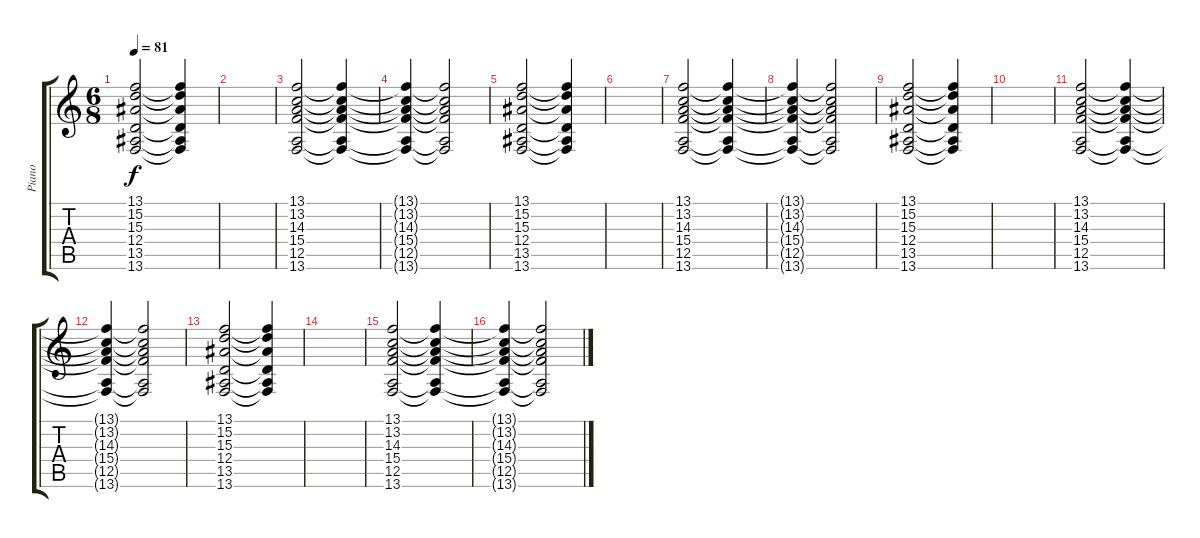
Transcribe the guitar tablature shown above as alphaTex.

\track ("Piano" "Piano") {instrument brightacousticpiano}
\staff {score tabs}
\tuning (E4 B3 G3 D3 A2 E2) {hide}
\ts (6 8)
\tempo 81
\clef g2
\ks c
(13.1 15.2 15.3 12.4 13.5 13.6).2{dy f instrument brightacousticpiano} (13.1{t} 15.2{t} 15.3{t} 12.4{t} 13.5{t} 13.6{t}).4 |
|
(13.1 13.2 14.3 15.4 12.5 13.6).2 (13.1{t} 13.2{t} 14.3{t} 15.4{t} 12.5{t} 13.6{t}).4 |
(13.1{t} 13.2{t} 14.3{t} 15.4{t} 12.5{t} 13.6{t}).4 (13.1{t} 13.2{t} 14.3{t} 15.4{t} 12.5{t} 13.6{t}).2 |
(13.1 15.2 15.3 12.4 13.5 13.6).2 (13.1{t} 15.2{t} 15.3{t} 12.4{t} 13.5{t} 13.6{t}).4 |
|
(13.1 13.2 14.3 15.4 12.5 13.6).2 (13.1{t} 13.2{t} 14.3{t} 15.4{t} 12.5{t} 13.6{t}).4 |
(13.1{t} 13.2{t} 14.3{t} 15.4{t} 12.5{t} 13.6{t}).4 (13.1{t} 13.2{t} 14.3{t} 15.4{t} 12.5{t} 13.6{t}).2 |
(13.1 15.2 15.3 12.4 13.5 13.6).2 (13.1{t} 15.2{t} 15.3{t} 12.4{t} 13.5{t} 13.6{t}).4 |
|
(13.1 13.2 14.3 15.4 12.5 13.6).2 (13.1{t} 13.2{t} 14.3{t} 15.4{t} 12.5{t} 13.6{t}).4 |
(13.1{t} 13.2{t} 14.3{t} 15.4{t} 12.5{t} 13.6{t}).4 (13.1{t} 13.2{t} 14.3{t} 15.4{t} 12.5{t} 13.6{t}).2 |
(13.1 15.2 15.3 12.4 13.5 13.6).2 (13.1{t} 15.2{t} 15.3{t} 12.4{t} 13.5{t} 13.6{t}).4 |
|
(13.1 13.2 14.3 15.4 12.5 13.6).2 (13.1{t} 13.2{t} 14.3{t} 15.4{t} 12.5{t} 13.6{t}).4 |
(13.1{t} 13.2{t} 14.3{t} 15.4{t} 12.5{t} 13.6{t}).4 (13.1{t} 13.2{t} 14.3{t} 15.4{t} 12.5{t} 13.6{t}).2
